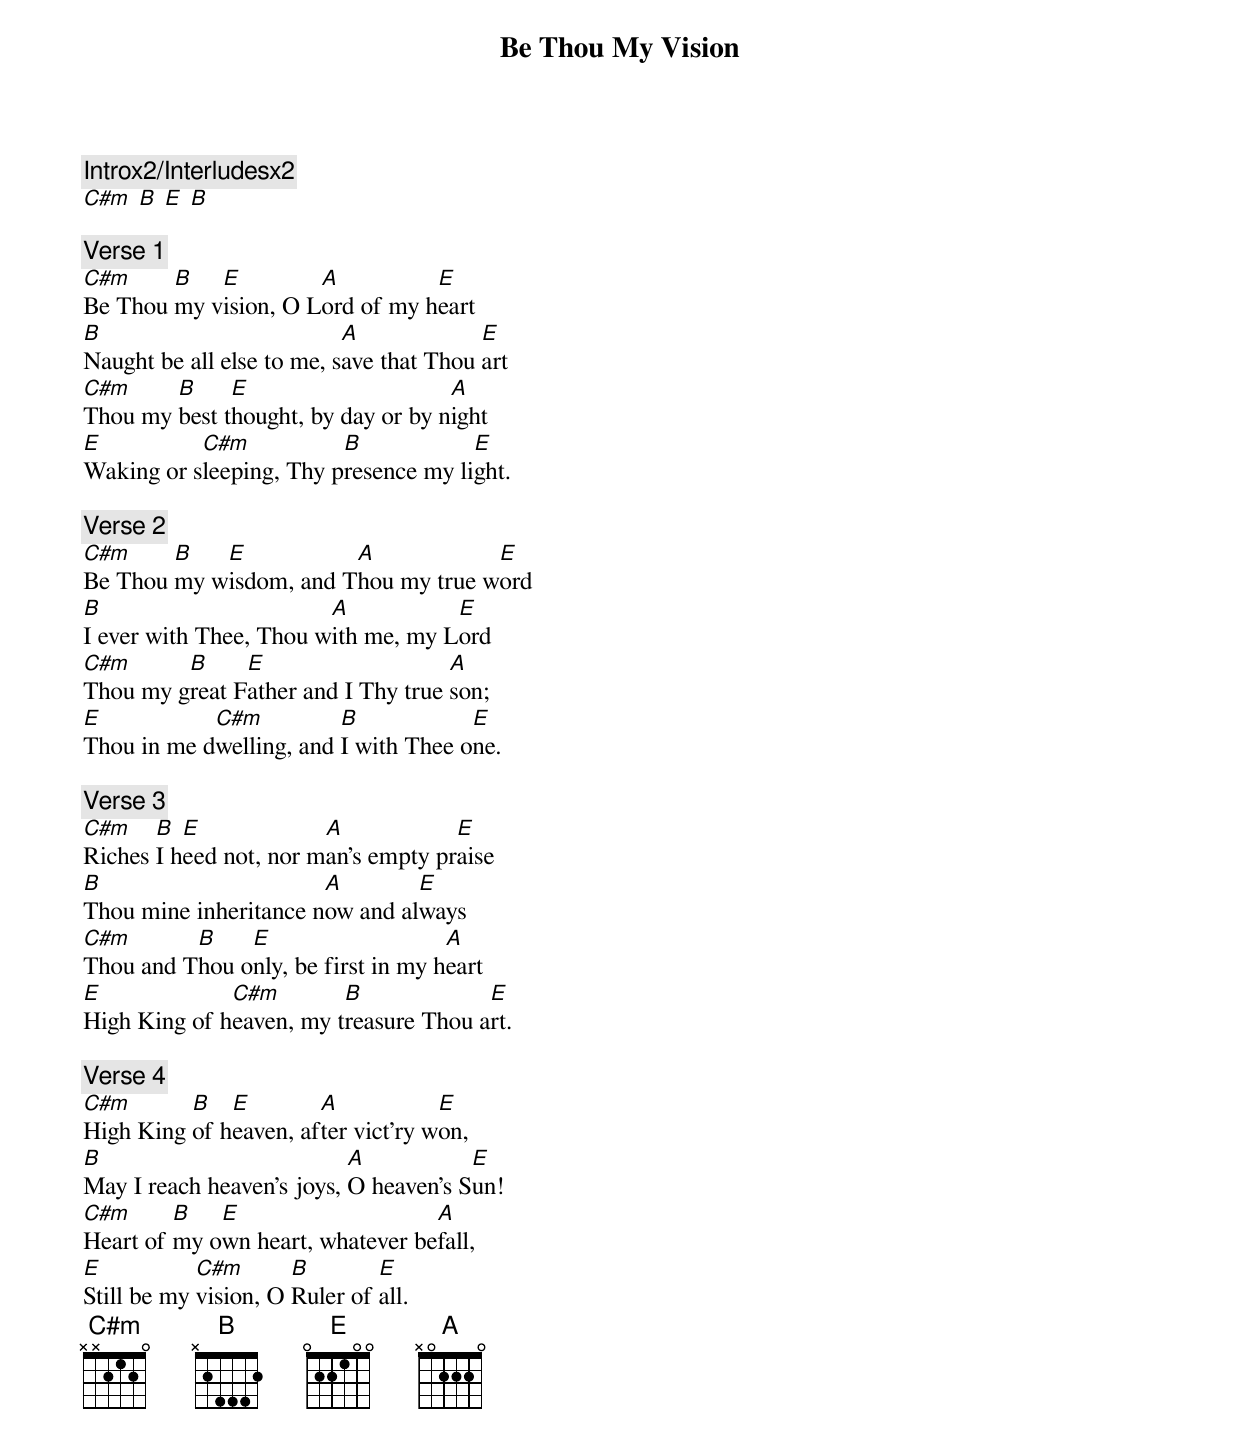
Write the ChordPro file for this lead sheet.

{title:Be Thou My Vision}
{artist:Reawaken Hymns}
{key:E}

{comment:Introx2/Interludesx2}
[C#m] [B] [E] [B]

{comment:Verse 1}
[C#m]Be Thou [B]my v[E]ision, O L[A]ord of my h[E]eart
[B]Naught be all else to me, s[A]ave that Thou [E]art
[C#m]Thou my [B]best t[E]hought, by day or by n[A]ight
[E]Waking or s[C#m]leeping, Thy p[B]resence my li[E]ght.

{comment:Verse 2}
[C#m]Be Thou [B]my w[E]isdom, and T[A]hou my true w[E]ord
[B]I ever with Thee, Thou w[A]ith me, my L[E]ord
[C#m]Thou my g[B]reat F[E]ather and I Thy true [A]son;
[E]Thou in me d[C#m]welling, and [B]I with Thee o[E]ne.

{comment:Verse 3}
[C#m]Riches [B]I h[E]eed not, nor m[A]an's empty pr[E]aise
[B]Thou mine inheritance n[A]ow and al[E]ways
[C#m]Thou and T[B]hou o[E]nly, be first in my h[A]eart
[E]High King of h[C#m]eaven, my t[B]reasure Thou a[E]rt.

{comment:Verse 4}
[C#m]High King [B]of h[E]eaven, af[A]ter vict’ry w[E]on,
[B]May I reach heaven's joys, [A]O heaven's S[E]un!
[C#m]Heart of [B]my o[E]wn heart, whatever be[A]fall,
[E]Still be my [C#m]vision, O [B]Ruler of [E]all.
